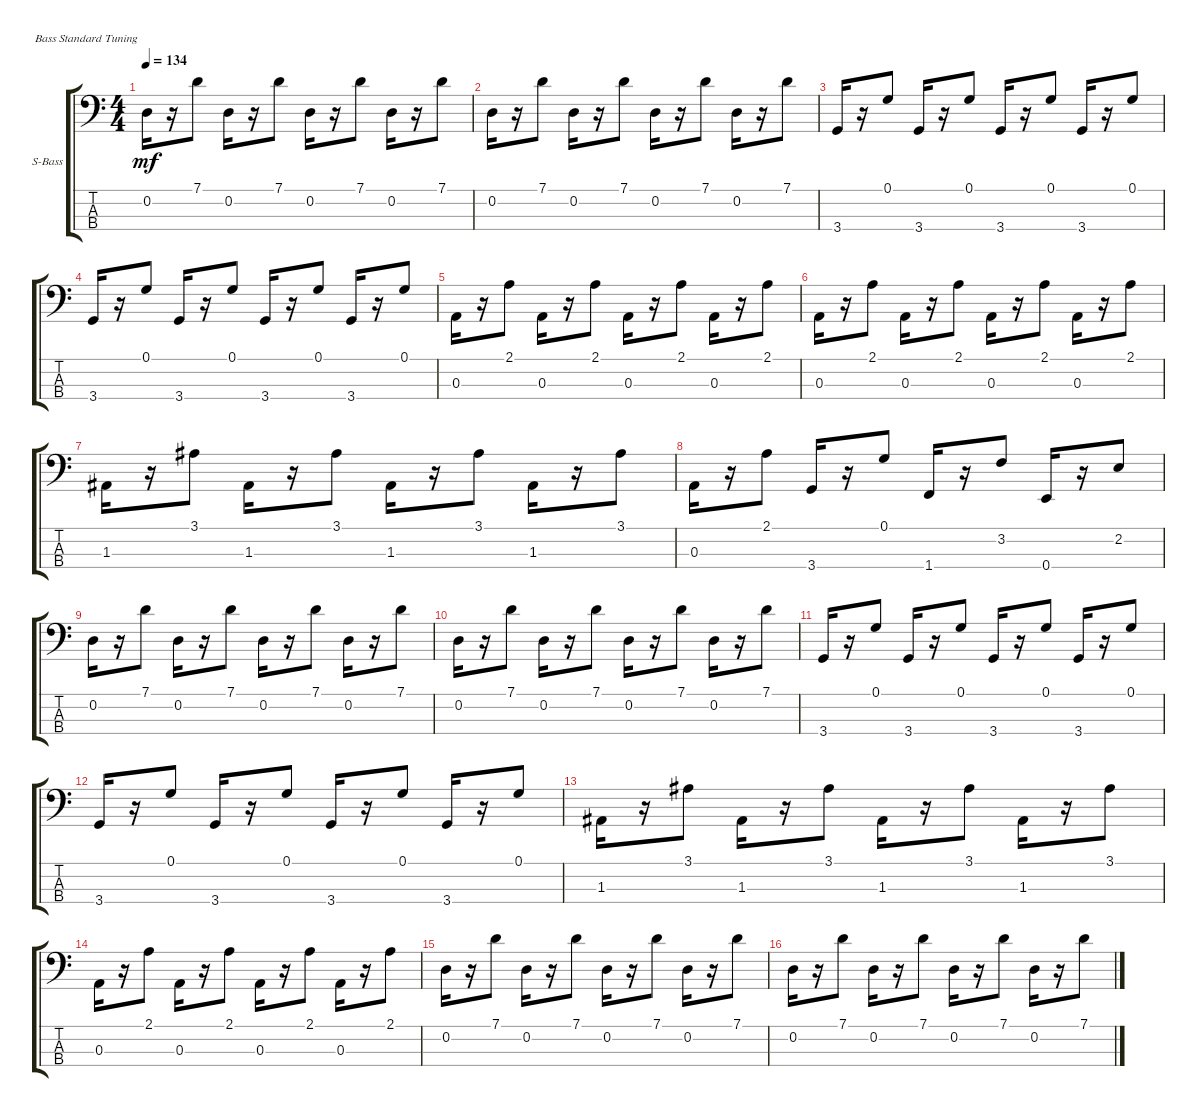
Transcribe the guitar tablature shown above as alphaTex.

\bracketExtendMode groupsimilarinstruments
\firstSystemTrackNameOrientation horizontal
\otherSystemsTrackNameOrientation horizontal
\track ("EL_Bass_rythm" "S-Bass") {instrument synthbass1}
\staff {score tabs}
\tuning (G2 D2 A1 E1)
\ts (4 4)
\tempo 134
\clef f4
\ks c
0.2.16{dy mf} r.16 7.1.8 0.2.16 r.16 7.1.8 0.2.16 r.16 7.1.8 0.2.16 r.16 7.1.8 |
0.2.16 r.16 7.1.8 0.2.16 r.16 7.1.8 0.2.16 r.16 7.1.8 0.2.16 r.16 7.1.8 |
3.4.16 r.16 0.1.8 3.4.16 r.16 0.1.8 3.4.16 r.16 0.1.8 3.4.16 r.16 0.1.8 |
3.4.16 r.16 0.1.8 3.4.16 r.16 0.1.8 3.4.16 r.16 0.1.8 3.4.16 r.16 0.1.8 |
0.3.16 r.16 2.1.8 0.3.16 r.16 2.1.8 0.3.16 r.16 2.1.8 0.3.16 r.16 2.1.8 |
0.3.16 r.16 2.1.8 0.3.16 r.16 2.1.8 0.3.16 r.16 2.1.8 0.3.16 r.16 2.1.8 |
1.3.16 r.16 3.1.8 1.3.16 r.16 3.1.8 1.3.16 r.16 3.1.8 1.3.16 r.16 3.1.8 |
0.3.16 r.16 2.1.8 3.4.16 r.16 0.1.8 1.4.16 r.16 3.2.8 0.4.16 r.16 2.2.8 |
0.2.16 r.16 7.1.8 0.2.16 r.16 7.1.8 0.2.16 r.16 7.1.8 0.2.16 r.16 7.1.8 |
0.2.16 r.16 7.1.8 0.2.16 r.16 7.1.8 0.2.16 r.16 7.1.8 0.2.16 r.16 7.1.8 |
3.4.16 r.16 0.1.8 3.4.16 r.16 0.1.8 3.4.16 r.16 0.1.8 3.4.16 r.16 0.1.8 |
3.4.16 r.16 0.1.8 3.4.16 r.16 0.1.8 3.4.16 r.16 0.1.8 3.4.16 r.16 0.1.8 |
1.3.16 r.16 3.1.8 1.3.16 r.16 3.1.8 1.3.16 r.16 3.1.8 1.3.16 r.16 3.1.8 |
0.3.16 r.16 2.1.8 0.3.16 r.16 2.1.8 0.3.16 r.16 2.1.8 0.3.16 r.16 2.1.8 |
0.2.16 r.16 7.1.8 0.2.16 r.16 7.1.8 0.2.16 r.16 7.1.8 0.2.16 r.16 7.1.8 |
0.2.16 r.16 7.1.8 0.2.16 r.16 7.1.8 0.2.16 r.16 7.1.8 0.2.16 r.16 7.1.8
